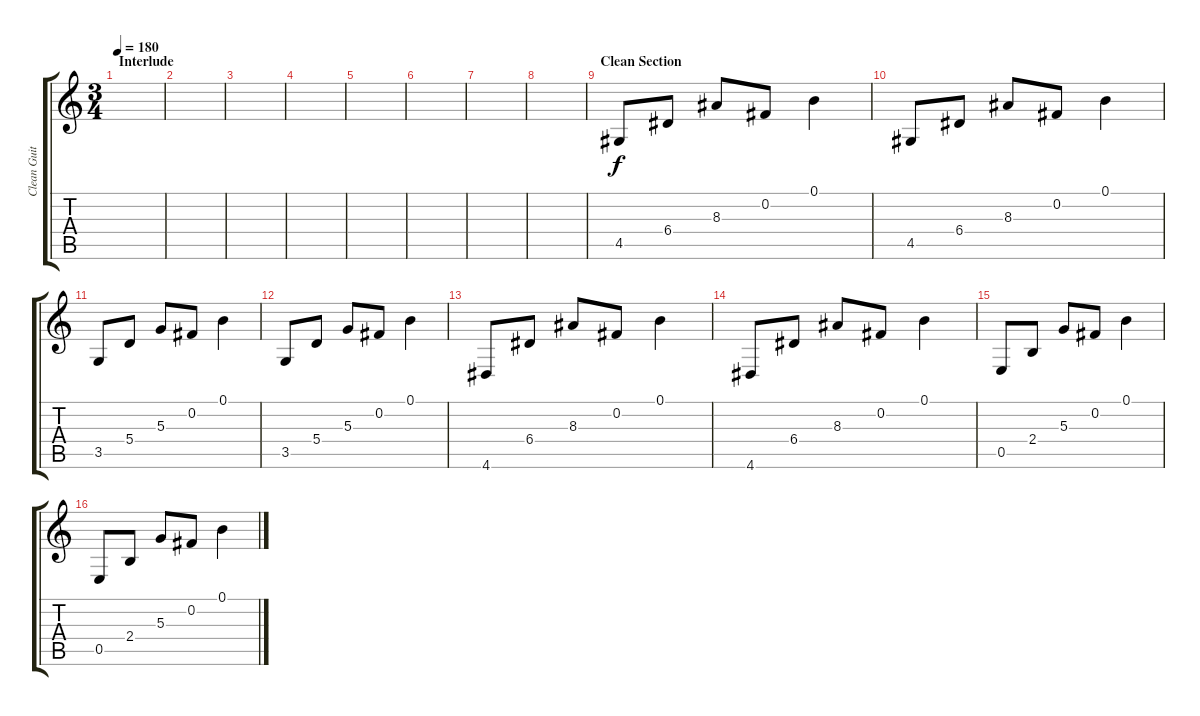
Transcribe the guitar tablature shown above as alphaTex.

\track ("Clean Guitar 1" "Clean Guit") {instrument electricguitarclean}
\staff {score tabs}
\tuning (B3 Gb3 D3 A2 E2 B1) {hide}
\ts (3 4)
\section ("" "Interlude")
\tempo 180
\clef g2
\ks c
|
|
|
|
|
|
|
|
\section ("" "Clean Section")
4.5.8 6.4.8 8.3.8 0.2.8 0.1.4 |
4.5.8 6.4.8 8.3.8 0.2.8 0.1.4 |
3.5.8 5.4.8 5.3.8 0.2.8 0.1.4 |
3.5.8 5.4.8 5.3.8 0.2.8 0.1.4 |
4.6.8 6.4.8 8.3.8 0.2.8 0.1.4 |
4.6.8 6.4.8 8.3.8 0.2.8 0.1.4 |
0.5.8 2.4.8 5.3.8 0.2.8 0.1.4 |
0.5.8 2.4.8 5.3.8 0.2.8 0.1.4
